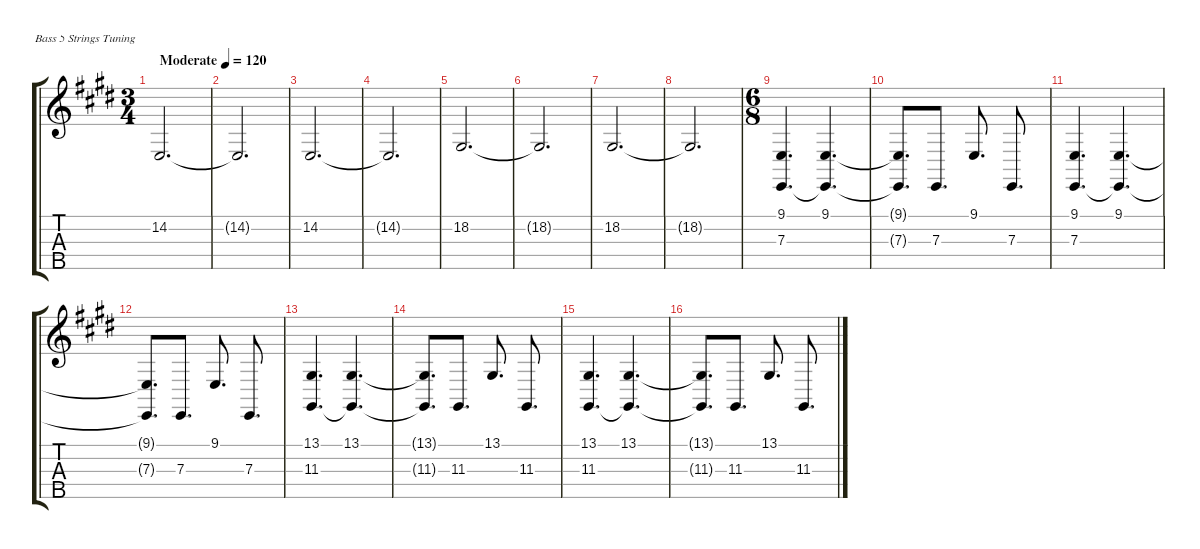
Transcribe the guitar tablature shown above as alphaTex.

\defaultSystemsLayout 4
\hideDynamics
\bracketExtendMode groupsimilarinstruments
\singleTrackTrackNamePolicy hidden
\multiTrackTrackNamePolicy hidden
\otherSystemsTrackNameOrientation horizontal
\extendBarLines
\track ("Acoustic Piano (Staff 2)" "pno.") {instrument acousticgrandpiano}
\staff {score tabs}
\tuning (G2 D2 A1 E1 B0)
\ts (3 4)
\beaming (8 3 1 1 1)
\tempo (120 "Moderate")
\clef g2
\ks e
14.2{acc forcenatural}.2{d dy pp instrument acousticgrandpiano beam Up} |
14.2{t acc forcenatural}.2{d dy f beam Up} |
14.2{acc forcenatural}.2{d dy p beam Up} |
14.2{t acc forcenatural}.2{d beam Up} |
18.2{acc #}.2{d beam Up} |
18.2{t acc #}.2{d beam Up} |
18.2{acc #}.2{d beam Up} |
18.2{t acc #}.2{d beam Up} |
\ts (6 8)
\beaming (8 3 1 1 1)
(9.1{acc forcenatural} 7.3{acc forcenatural}).4{d dy mp beam Up} (9.1{acc forcenatural} 7.3{t acc forcenatural}).4{d beam Up} |
(9.1{t acc forcenatural} 7.3{t acc forcenatural}).8{d dy p beam Up} 7.3{acc forcenatural}.8{d beam Up} 9.1{acc forcenatural}.8{d dy mp beam Up} 7.3{acc forcenatural}.8{d beam Up} |
(9.1{acc forcenatural} 7.3{acc forcenatural}).4{d beam Up} (9.1{acc forcenatural} 7.3{t acc forcenatural}).4{d beam Up} |
(9.1{t acc forcenatural} 7.3{t acc forcenatural}).8{d dy p beam Up} 7.3{acc forcenatural}.8{d beam Up} 9.1{acc forcenatural}.8{d dy mp beam Up} 7.3{acc forcenatural}.8{d beam Up} |
(13.1{acc #} 11.3{acc #}).4{d dy p beam Up} (13.1{acc #} 11.3{t acc #}).4{d beam Up} |
(13.1{t acc #} 11.3{t acc #}).8{d beam Up} 11.3{acc #}.8{d beam Up} 13.1{acc #}.8{d dy mp beam Up} 11.3{acc #}.8{d beam Up} |
(13.1{acc #} 11.3{acc #}).4{d dy p beam Up} (13.1{acc #} 11.3{t acc #}).4{d beam Up} |
(13.1{t acc #} 11.3{t acc #}).8{d beam Up} 11.3{acc #}.8{d beam Up} 13.1{acc #}.8{d dy mp beam Up} 11.3{acc #}.8{d beam Up}
